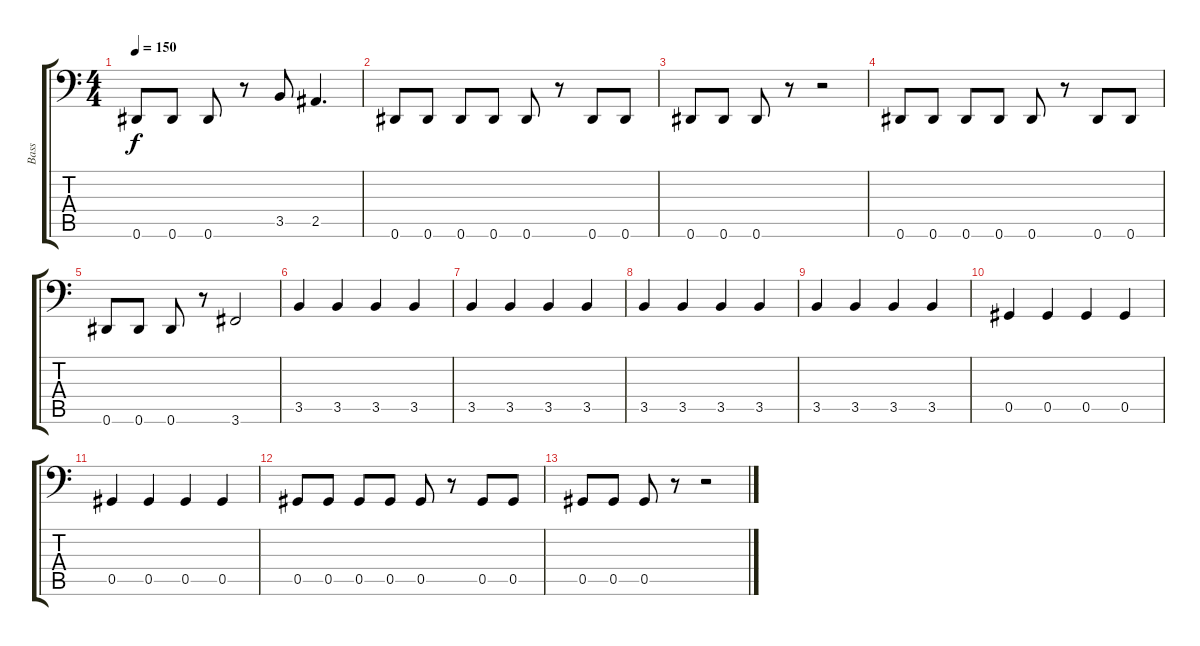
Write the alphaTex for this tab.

\track ("Bass" "Bass") {instrument electricbassfinger}
\staff {score tabs}
\tuning (Eb3 Bb2 Gb2 Db2 Ab1 Eb1) {hide}
\ts (4 4)
\tempo 150
\clef f4
\ks c
0.6.8{dy f} 0.6.8 0.6.8 r.8 3.5.8 2.5.4{d} |
0.6.8 0.6.8 0.6.8 0.6.8 0.6.8 r.8 0.6.8 0.6.8 |
0.6.8 0.6.8 0.6.8 r.8 r.2 |
0.6.8 0.6.8 0.6.8 0.6.8 0.6.8 r.8 0.6.8 0.6.8 |
0.6.8 0.6.8 0.6.8 r.8 3.6.2 |
3.5.4 3.5.4 3.5.4 3.5.4 |
3.5.4 3.5.4 3.5.4 3.5.4 |
3.5.4 3.5.4 3.5.4 3.5.4 |
3.5.4 3.5.4 3.5.4 3.5.4 |
0.5.4 0.5.4 0.5.4 0.5.4 |
0.5.4 0.5.4 0.5.4 0.5.4 |
0.5.8 0.5.8 0.5.8 0.5.8 0.5.8 r.8 0.5.8 0.5.8 |
0.5.8 0.5.8 0.5.8 r.8 r.2
